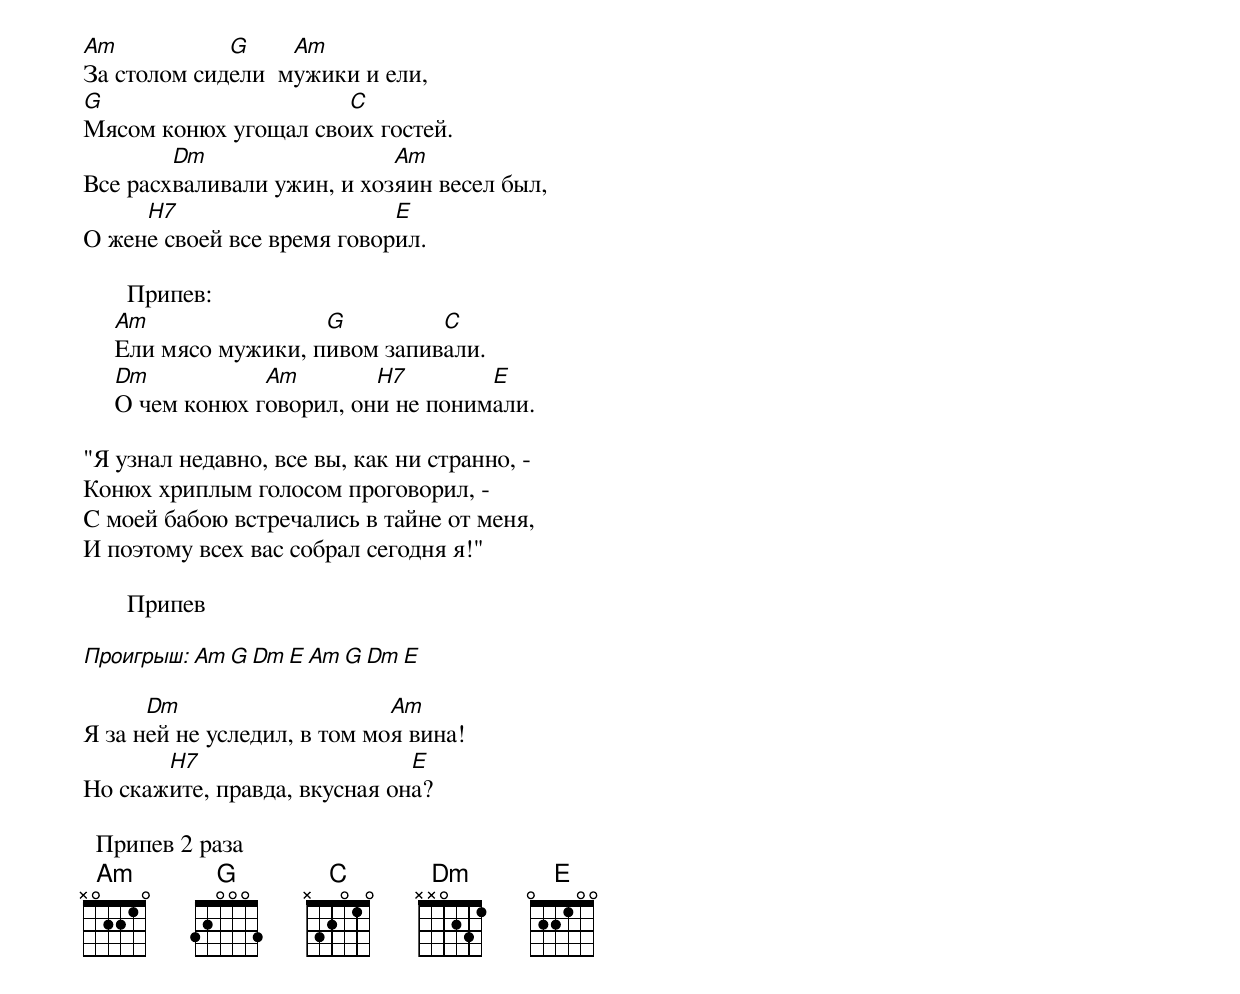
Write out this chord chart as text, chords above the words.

Am           G     Am
За столом сидели  мужики и ели,
G                     C
Мясом конюх угощал своих гостей.
        Dm                  Am
Все расхваливали ужин, и хозяин весел был,
     H7                     E
О жене своей все время говорил.

       Припев:
     Am                G         C
     Ели мясо мужики, пивом запивали.
     Dm           Am        H7        E
     О чем конюх говорил, они не понимали.

"Я узнал недавно, все вы, как ни странно, -
Конюх хриплым голосом проговорил, -
С моей бабою встречались в тайне от меня,
И поэтому всех вас собрал сегодня я!"

       Припев

       Проигрыш: Am G Dm E Am G Dm E

      Dm                     Am
Я за ней не уследил, в том моя вина!
       H7                     E
Но скажите, правда, вкусная она?

  Припев 2 раза
